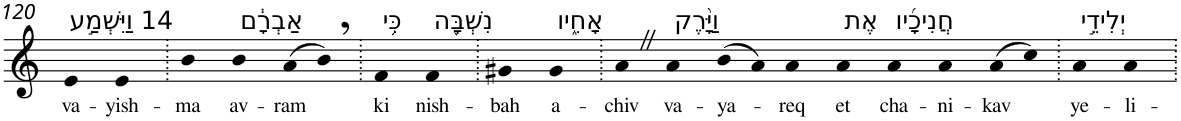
**kern	**text
*part1	*part1
*staff1	*staff1
*I"Piano	*
*I'Pno	*
!!LO:PB:g=z
*clefG2	*
*k[]	*
=120	=120
!LO:TX:a:t=14 וַיִּשְׁמַ֣ע	!
!	!LO:LY:b
4e	va-
!	!LO:LY:b
4e	-yish-
=121.	=121.
!	!LO:LY:b
4b	-ma
!LO:TX:a:t=אַבְרָ֔ם	!
!	!LO:LY:b
4b	av-
!	!LO:LY:b
(>8a	-ram
8b,)	.
=122.	=122.
!LO:TX:a:t=כִּ֥י	!
!	!LO:LY:b
4f	ki
!LO:TX:a:t=נִשְׁבָּ֖ה	!
!	!LO:LY:b
4f	nish-
=123.	=123.
!	!LO:LY:b
4g#X	-bah
!LO:TX:a:t=אָחִ֑יו	!
!	!LO:LY:b
4g#	a-
=124.	=124.
!	!LO:LY:b
4aZ	-chiv
!LO:TX:a:t=וַיָּ֨רֶק	!
!	!LO:LY:b
4a	va-
!	!LO:LY:b
(>8b	-ya-
8a)	.
!	!LO:LY:b
4a	-req
!LO:TX:a:t=אֶת	!
!	!LO:LY:b
4a	et
!LO:TX:a:t=חֲנִיכָ֜יו	!
!	!LO:LY:b
4a	cha-
!	!LO:LY:b
4a	-ni-
!	!LO:LY:b
(>8a	-kav
8cc)	.
=125.	=125.
!LO:TX:a:t=יְלִידֵ֣י	!
!	!LO:LY:b
4a	ye-
!	!LO:LY:b
4a	-li-
=.	=.
*-	*-
